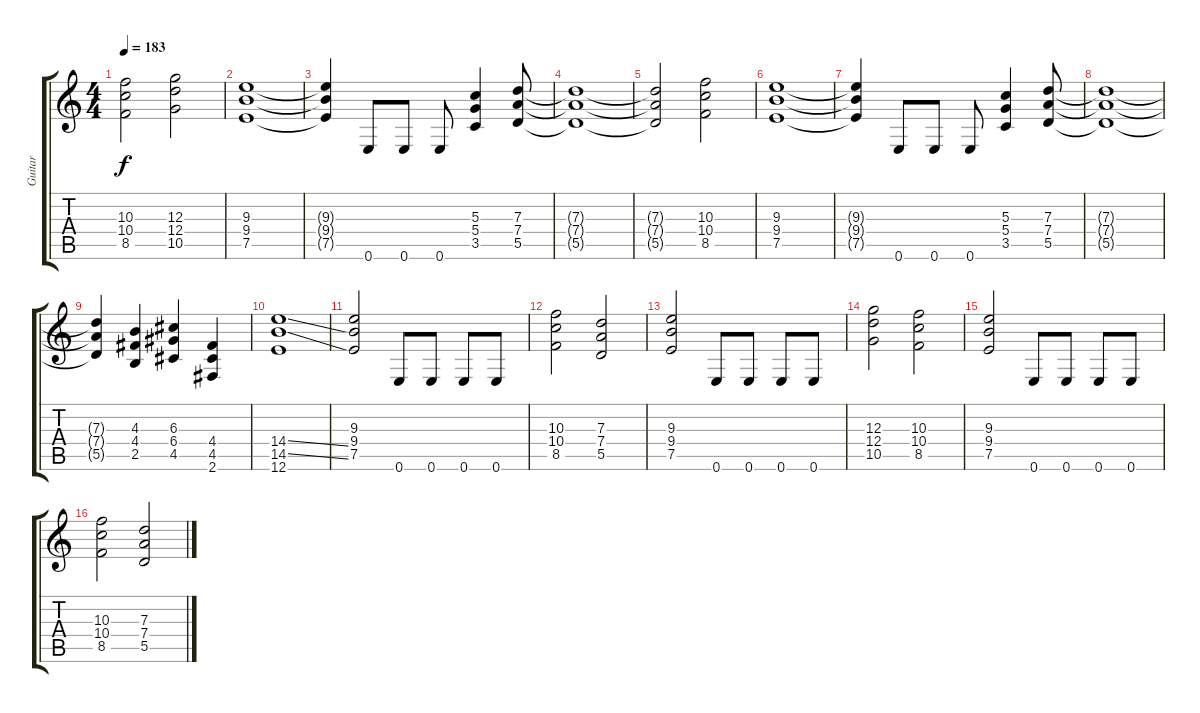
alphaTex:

\track ("Guitar" "Guitar") {instrument distortionguitar}
\staff {score tabs}
\tuning (E4 B3 G3 D3 A2 E2) {hide}
\ts (4 4)
\tempo 183
\clef g2
\ks c
(10.3 10.4 8.5).2{dy f} (12.3 12.4 10.5).2 |
(9.3 9.4 7.5).1 |
(9.3{t} 9.4{t} 7.5{t}).4 0.6.8 0.6.8 0.6.8 (5.3 5.4 3.5).4 (7.3 7.4 5.5).8 |
(7.3{t} 7.4{t} 5.5{t}).1 |
(7.3{t} 7.4{t} 5.5{t}).2 (10.3 10.4 8.5).2 |
(9.3 9.4 7.5).1 |
(9.3{t} 9.4{t} 7.5{t}).4 0.6.8 0.6.8 0.6.8 (5.3 5.4 3.5).4 (7.3 7.4 5.5).8 |
(7.3{t} 7.4{t} 5.5{t}).1 |
(7.3{t} 7.4{t} 5.5{t}).4 (4.3 4.4 2.5).4 (6.3 6.4 4.5).4 (4.4 4.5 2.6).4 |
(14.4{ss} 14.5{ss} 12.6).1 |
(9.3 9.4 7.5).2 0.6.8 0.6.8 0.6.8 0.6.8 |
(10.3 10.4 8.5).2 (7.3 7.4 5.5).2 |
(9.3 9.4 7.5).2 0.6.8 0.6.8 0.6.8 0.6.8 |
(12.3 12.4 10.5).2 (10.3 10.4 8.5).2 |
(9.3 9.4 7.5).2 0.6.8 0.6.8 0.6.8 0.6.8 |
(10.3 10.4 8.5).2 (7.3 7.4 5.5).2
